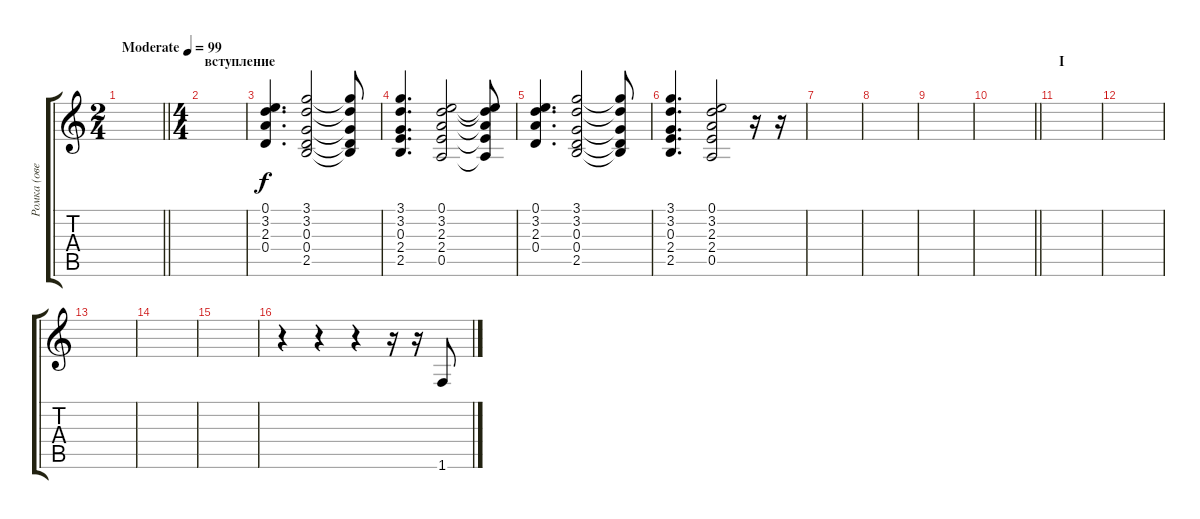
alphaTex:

\track ("Ромка (овердрайв)" "Ромка (ове") {instrument overdrivenguitar}
\staff {score tabs}
\tuning (E4 B3 G3 D3 A2 E2) {hide}
\ts (2 4)
\tempo (99 "Moderate")
\clef g2
\barLineRight lightlight
\ks c
|
\ts (4 4)
\section ("" "вступление")
|
(0.1 3.2 2.3 0.4).4{d} (3.1 3.2 0.3 0.4 2.5).2 (3.1{t} 3.2{t} 0.3{t} 0.4{t} 2.5{t}).8 |
(3.1 3.2 0.3 2.4 2.5).4{d} (0.1 3.2 2.3 2.4 0.5).2 (0.1{t} 3.2{t} 2.3{t} 2.4{t} 0.5{t}).8 |
(0.1 3.2 2.3 0.4).4{d} (3.1 3.2 0.3 0.4 2.5).2 (3.1{t} 3.2{t} 0.3{t} 0.4{t} 2.5{t}).8 |
(3.1 3.2 0.3 2.4 2.5).4{d} (0.1 3.2 2.3 2.4 0.5).2 r.16 r.16 |
|
|
|
\barLineRight lightlight
|
\section ("" "I")
|
|
|
|
|
r.4 r.4 r.4 r.16 r.16 1.6{sl}.8
